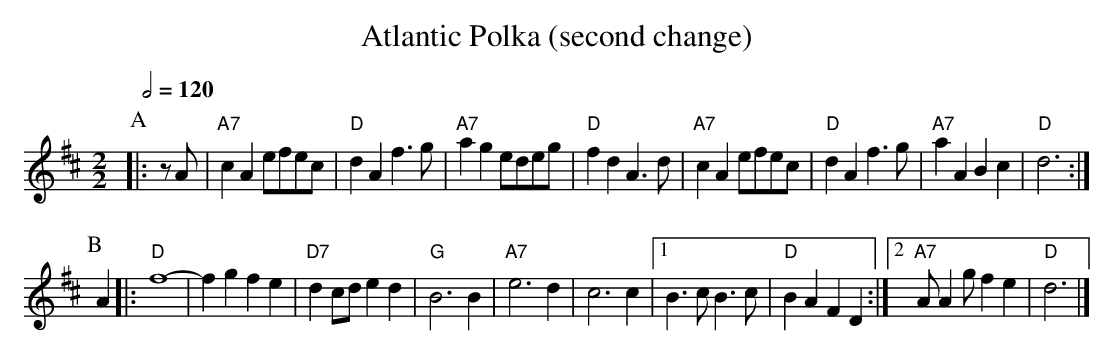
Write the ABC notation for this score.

X:1
T:Atlantic Polka (second change)
Q:1/2=120
M:2/2
L:1/8
K:D
P:A
|: zA | "A7"c2A2 efec | "D"d2A2 f3g | "A7"a2g2 edeg | "D"f2d2 A3d |\
"A7"c2A2 efec | "D"d2A2 f3g | "A7"a2A2 B2c2 | "D"d6 :|
P:B
A2 |: "D"f8- | f2g2 f2e2 | "D7"d2cd e2d2 | "G"B6B2 |\
"A7"e6d2 | c6c2 |1 B3c B3c | "D"B2A2 F2D2 :|2 "A7"AA2g f2e2 | "D"d6 |]
